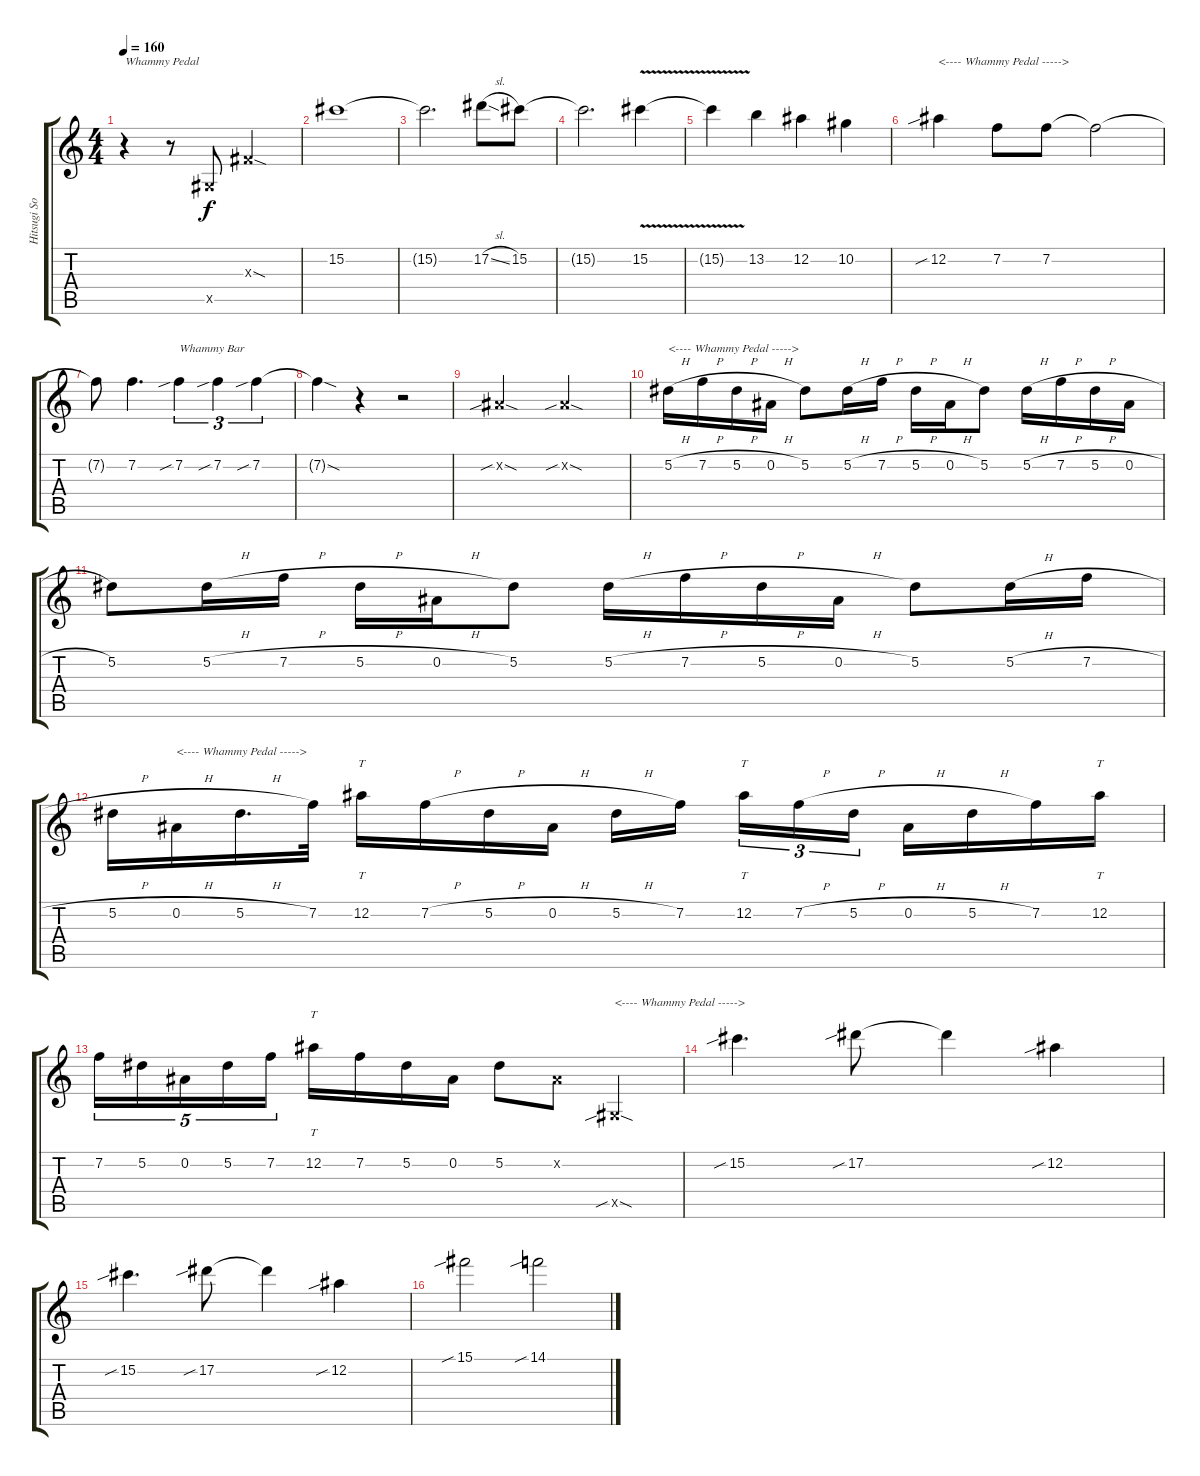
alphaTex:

\track ("Hitsugi Solo" "Hitsugi So") {instrument distortionguitar}
\staff {score tabs}
\tuning (Eb4 Bb3 Gb3 Db3 Ab2 Eb2) {hide}
\ts (4 4)
\tempo 160
\clef g2
\ks c
r.4{txt "Whammy Pedal" dy f} r.8 0.5{x}.8 0.3{sod x}.2 |
15.2.1 |
15.2{t}.2{d} 17.2{sl}.8 15.2.8 |
15.2{t}.2{d} 15.2{v}.4 |
15.2{t}.4 13.2.4 12.2.4 10.2.4 |
12.2{sib}.4{txt "<---- Whammy Pedal ----->"} 7.2.8 7.2.8 7.2{t}.2 |
7.2{t}.8 7.2.4{d} 7.2{sib}.4{tu (3 2) txt "Whammy Bar"} 7.2{sib}.4{tu (3 2)} 7.2{sib}.4{tu (3 2)} |
7.2{sod t}.4 r.4 r.2 |
0.2{sib sod x}.2 0.2{sib sod x}.2 |
5.2{h}.16{txt "<---- Whammy Pedal ----->"} 7.2{h}.16 5.2{h}.16 0.2{h}.16 5.2.8 5.2{h}.16 7.2{h}.16 5.2{h}.16 0.2{h}.16 5.2.8 5.2{h}.16 7.2{h}.16 5.2{h}.16 0.2{h}.16 |
5.2.8 5.2{h}.16 7.2{h}.16 5.2{h}.16 0.2{h}.16 5.2.8 5.2{h}.16 7.2{h}.16 5.2{h}.16 0.2{h}.16 5.2.8 5.2{h}.16 7.2{h}.16 |
5.2{h}.16 0.2{h}.16{txt "<---- Whammy Pedal ----->"} 5.2{h}.16{d} 7.2.32 12.2.16{tt} 7.2{h}.16 5.2{h}.16 0.2{h}.16 5.2{h}.16 7.2.16{beam splitsecondary} 12.2.16{tt tu (3 2)} 7.2{h}.16{tu (3 2)} 5.2{h}.16{tu (3 2)} 0.2{h}.16 5.2{h}.16 7.2.16 12.2.16{tt} |
7.2.16{tu (5 4)} 5.2.16{tu (5 4)} 0.2.16{tu (5 4)} 5.2.16{tu (5 4)} 7.2.16{tu (5 4)} 12.2.16{tt} 7.2.16 5.2.16 0.2.16 5.2.8 0.2{x}.8 0.5{sib sod x}.4{txt "<---- Whammy Pedal ----->"} |
15.2{sib}.4{d} 17.2{sib}.8 17.2{t}.4 12.2{sib}.4 |
15.2{sib}.4{d} 17.2{sib}.8 17.2{t}.4 12.2{sib}.4 |
15.1{sib}.2 14.1{sib}.2
